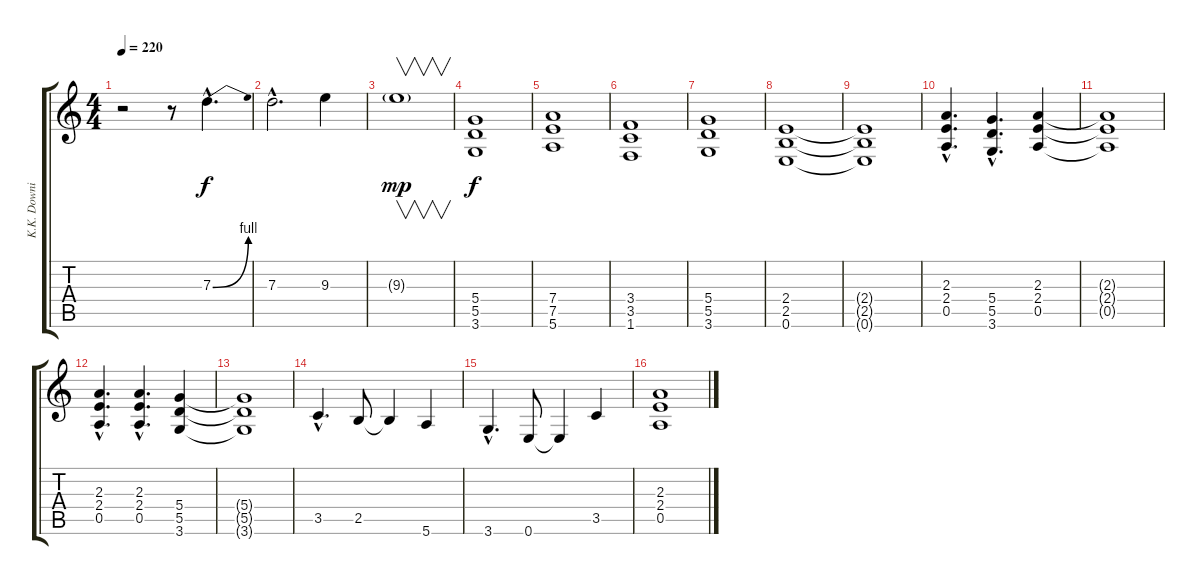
\track ("K.K. Downing" "K.K. Downi") {instrument distortionguitar}
\staff {score tabs}
\tuning (E4 B3 G3 D3 A2 E2) {hide}
\ts (4 4)
\tempo 220
\clef g2
\ks c
r.2{dy f} r.8 7.3{be (bend 0 0 60 4) hac}.4{d} |
7.3{hac}.2{d} 9.3.4 |
9.3{g}.1{v dy mp} |
(5.4 5.5 3.6).1{dy f} |
(7.4 7.5 5.6).1 |
(3.4 3.5 1.6).1 |
(5.4 5.5 3.6).1 |
(2.4 2.5 0.6).1 |
(2.4{t} 2.5{t} 0.6{t}).1 |
(2.3{hac} 2.4{hac} 0.5{hac}).4{d} (5.4{hac} 5.5{hac} 3.6{hac}).4{d} (2.3 2.4 0.5).4 |
(2.3{t} 2.4{t} 0.5{t}).1 |
(2.3{hac} 2.4{hac} 0.5{hac}).4{d} (2.3{hac} 2.4{hac} 0.5{hac}).4{d} (5.4 5.5 3.6).4 |
(5.4{t} 5.5{t} 3.6{t}).1 |
3.5{hac}.4{d} 2.5.8 2.5{t}.4 5.6.4 |
3.6{hac}.4{d} 0.6.8 0.6{t}.4 3.5.4 |
(2.3 2.4 0.5).1
